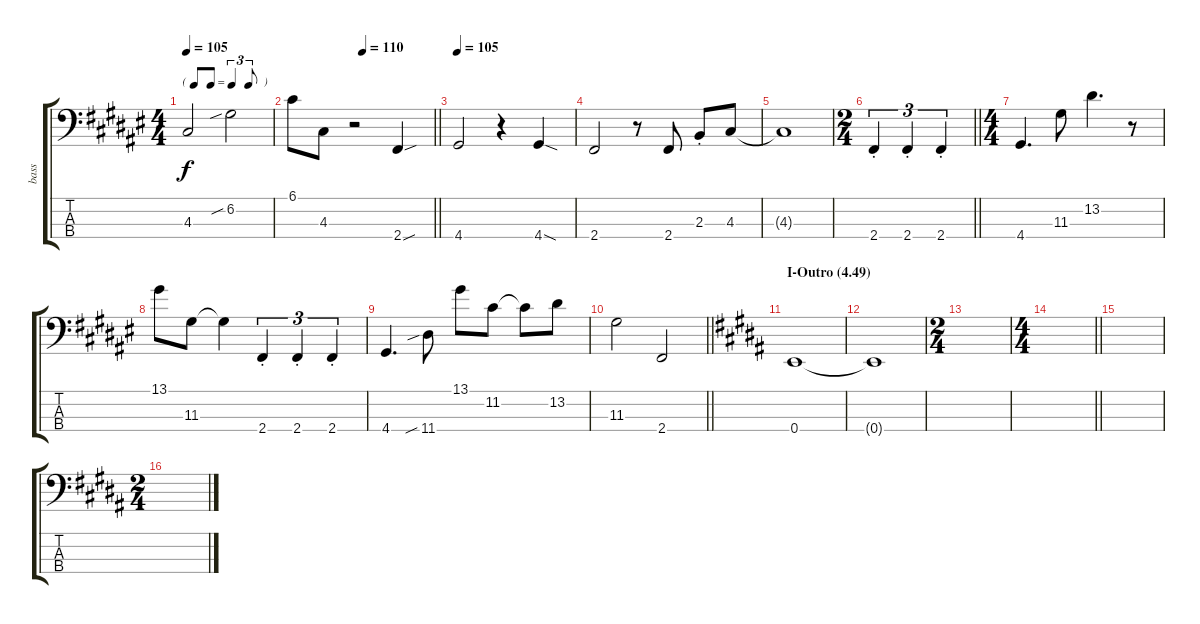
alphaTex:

\track ("bass" "bass") {instrument electricbassfinger}
\staff {score tabs}
\tuning (G2 D2 A1 E1) {hide}
\ts (4 4)
\tf triplet8th
\tempo 105
\clef f4
\ks d#minor
4.3.2{dy f} 6.2{sib}.2 |
\tempo (110 0.5)
\barLineRight lightlight
6.1.8 4.3.8 r.2 2.4{sou}.4 |
\tempo 105
4.4.2 r.4 4.4{sod}.4 |
\ks f#
2.4.2 r.8 2.4.8 2.3{st}.8 4.3.8 |
\ks d#minor
4.3{t}.1 |
\ts (2 4)
\barLineRight lightlight
\ks f#
2.4{st}.4{tu (3 2)} 2.4{st}.4{tu (3 2)} 2.4{st}.4{tu (3 2)} |
\ts (4 4)
\ks d#minor
4.4.4{d} 11.3.8 13.2.4{d} r.8 |
13.1.8 11.3.8 11.3{t}.4 2.4{st}.4{tu (3 2)} 2.4{st}.4{tu (3 2)} 2.4{st}.4{tu (3 2)} |
4.4.4{d} 11.4{sib}.8 13.1.8 11.2.8 11.2{t}.8 13.2.8 |
\barLineRight lightlight
11.3.2 2.4.2 |
\section ("" "I-Outro (4.49)")
\ks b
0.4.1 |
0.4{t}.1 |
\ts (2 4)
|
\ts (4 4)
\barLineRight lightlight
|
|
\ts (2 4)
